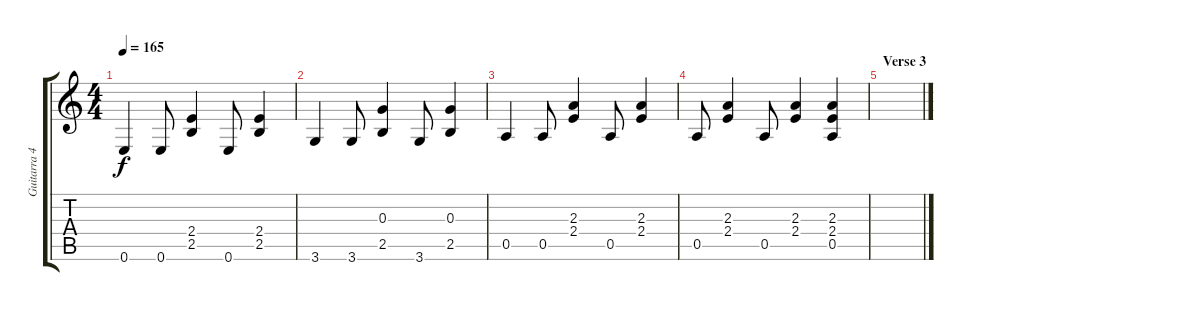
\track ("Guitarra 4" "Guitarra 4") {instrument electricguitarclean}
\staff {score tabs}
\tuning (E4 B3 G3 D3 A2 E2) {hide}
\ts (4 4)
\tempo 165
\clef g2
\ks c
0.6.4{dy f} 0.6.8 (2.4 2.5).4 0.6.8 (2.4 2.5).4 |
3.6.4 3.6.8 (0.3 2.5).4 3.6.8 (0.3 2.5).4 |
0.5.4 0.5.8 (2.3 2.4).4 0.5.8 (2.3 2.4).4 |
0.5.8 (2.3 2.4).4 0.5.8 (2.3 2.4).4 (2.3 2.4 0.5).4 |
\section ("" "Verse 3")
